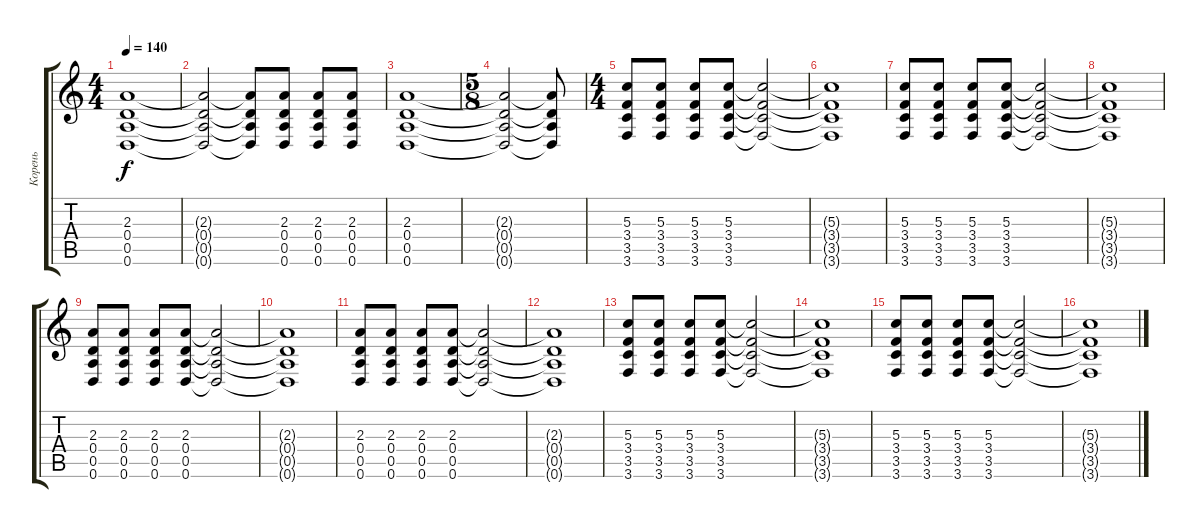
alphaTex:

\track ("Корень" "Корень") {instrument overdrivenguitar}
\staff {score tabs}
\tuning (E4 B3 G3 D3 A2 D2) {hide}
\ts (4 4)
\tempo 140
\clef g2
\ks c
(2.3 0.4 0.5 0.6).1{dy f} |
(2.3{t} 0.4{t} 0.5{t} 0.6{t}).2 (2.3{t} 0.4{t} 0.5{t} 0.6{t}).8 (2.3 0.4 0.5 0.6).8 (2.3 0.4 0.5 0.6).8 (2.3 0.4 0.5 0.6).8 |
(2.3 0.4 0.5 0.6).1 |
\ts (5 8)
(2.3{t} 0.4{t} 0.5{t} 0.6{t}).2 (2.3{t} 0.4{t} 0.5{t} 0.6{t}).8 |
\ts (4 4)
(5.3 3.4 3.5 3.6).8 (5.3 3.4 3.5 3.6).8 (5.3 3.4 3.5 3.6).8 (5.3 3.4 3.5 3.6).8 (5.3{t} 3.4{t} 3.5{t} 3.6{t}).2 |
(5.3{t} 3.4{t} 3.5{t} 3.6{t}).1 |
(5.3 3.4 3.5 3.6).8 (5.3 3.4 3.5 3.6).8 (5.3 3.4 3.5 3.6).8 (5.3 3.4 3.5 3.6).8 (5.3{t} 3.4{t} 3.5{t} 3.6{t}).2 |
(5.3{t} 3.4{t} 3.5{t} 3.6{t}).1 |
(2.3 0.4 0.5 0.6).8 (2.3 0.4 0.5 0.6).8 (2.3 0.4 0.5 0.6).8 (2.3 0.4 0.5 0.6).8 (2.3{t} 0.4{t} 0.5{t} 0.6{t}).2 |
(2.3{t} 0.4{t} 0.5{t} 0.6{t}).1 |
(2.3 0.4 0.5 0.6).8 (2.3 0.4 0.5 0.6).8 (2.3 0.4 0.5 0.6).8 (2.3 0.4 0.5 0.6).8 (2.3{t} 0.4{t} 0.5{t} 0.6{t}).2 |
(2.3{t} 0.4{t} 0.5{t} 0.6{t}).1 |
(5.3 3.4 3.5 3.6).8 (5.3 3.4 3.5 3.6).8 (5.3 3.4 3.5 3.6).8 (5.3 3.4 3.5 3.6).8 (5.3{t} 3.4{t} 3.5{t} 3.6{t}).2 |
(5.3{t} 3.4{t} 3.5{t} 3.6{t}).1 |
(5.3 3.4 3.5 3.6).8 (5.3 3.4 3.5 3.6).8 (5.3 3.4 3.5 3.6).8 (5.3 3.4 3.5 3.6).8 (5.3{t} 3.4{t} 3.5{t} 3.6{t}).2 |
(5.3{t} 3.4{t} 3.5{t} 3.6{t}).1
